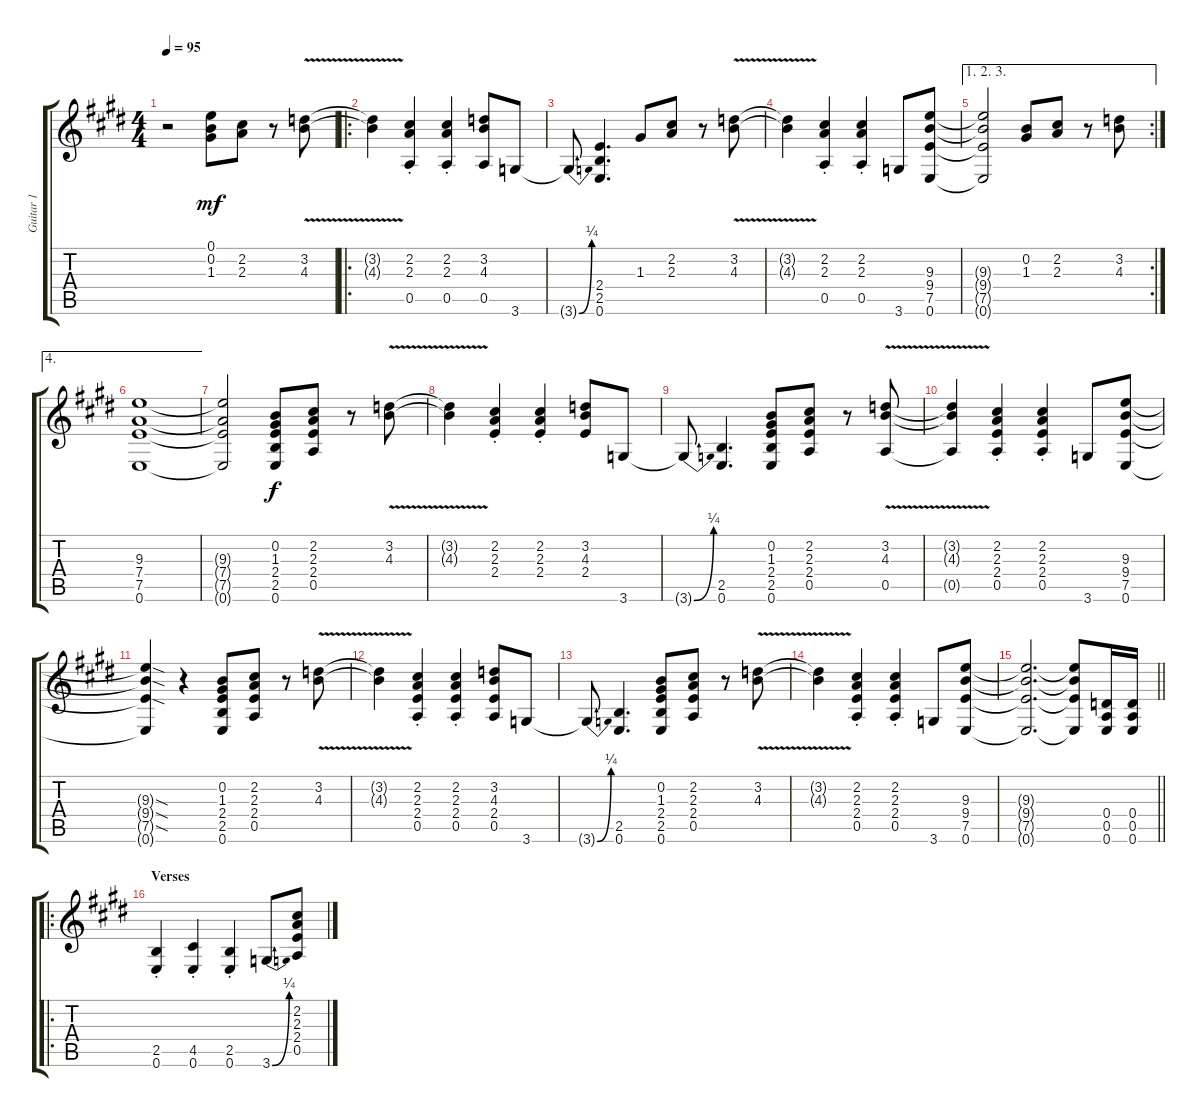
\track ("Guitar 1" "Guitar 1") {instrument distortionguitar}
\staff {score tabs}
\tuning (E4 B3 G3 D3 A2 E2) {hide}
\ts (4 4)
\tempo 95
\clef g2
\ks e
r.2{dy mf instrument distortionguitar} (0.1 0.2 1.3).8 (2.2 2.3).8 r.8 (3.2{v} 4.3{v}).8 |
\ro
\ks c#minor
(3.2{v t} 4.3{v t}).4 (2.2{st} 2.3{st} 0.5{st}).4 (2.2{st} 2.3{st} 0.5{st}).4 (3.2 4.3 0.5).8 3.6.8 |
3.6{be (bend 0 0 60 1) t}.8 (2.4 2.5 0.6).4{d} 1.3.8 (2.2 2.3).8 r.8 (3.2{v} 4.3{v}).8 |
(3.2{v t} 4.3{v t}).4 (2.2{st} 2.3{st} 0.5{st}).4 (2.2{st} 2.3{st} 0.5{st}).4 3.6.8 (9.3 9.4 7.5 0.6).8 |
\ae (1 2 3)
\rc 2
(9.3{t} 9.4{t} 7.5{t} 0.6{t}).2 (0.2 1.3).8 (2.2 2.3).8 r.8 (3.2 4.3).8 |
\ae 4
(9.3 7.4 7.5 0.6).1 |
(9.3{t} 7.4{t} 7.5{t} 0.6{t}).2 (0.2 1.3 2.4 2.5 0.6).8{dy f} (2.2 2.3 2.4 0.5).8 r.8 (3.2{v} 4.3{v}).8 |
(3.2{v t} 4.3{v t}).4 (2.2{st} 2.3{st} 2.4{st}).4 (2.2{st} 2.3{st} 2.4{st}).4 (3.2 4.3 2.4).8 3.6.8 |
3.6{be (bend 0 0 60 1) t}.8 (2.5 0.6).4{d} (0.2 1.3 2.4 2.5 0.6).8 (2.2 2.3 2.4 0.5).8 r.8 (3.2{v} 4.3{v} 0.5{v}).8 |
(3.2{v t} 4.3{v t} 0.5{v t}).4 (2.2{st} 2.3{st} 2.4{st} 0.5{st}).4 (2.2{st} 2.3{st} 2.4{st} 0.5{st}).4 3.6.8 (9.3 9.4 7.5 0.6).8 |
(9.3{sod t} 9.4{sod t} 7.5{sod t} 0.6{t}).4 r.4 (0.2 1.3 2.4 2.5 0.6).8 (2.2 2.3 2.4 0.5).8 r.8 (3.2{v} 4.3{v}).8 |
(3.2{v t} 4.3{v t}).4 (2.2{st} 2.3{st} 2.4{st} 0.5{st}).4 (2.2{st} 2.3{st} 2.4{st} 0.5{st}).4 (3.2 4.3 2.4 0.5).8 3.6.8 |
3.6{be (bend 0 0 60 1) t}.8 (2.5 0.6).4{d} (0.2 1.3 2.4 2.5 0.6).8 (2.2 2.3 2.4 0.5).8 r.8 (3.2{v} 4.3{v}).8 |
(3.2{v t} 4.3{v t}).4 (2.2{st} 2.3{st} 2.4{st} 0.5{st}).4 (2.2{st} 2.3{st} 2.4{st} 0.5{st}).4 3.6.8 (9.3 9.4 7.5 0.6).8 |
\barLineRight lightlight
(9.3{t} 9.4{t} 7.5{t} 0.6{t}).2{d} (9.3{t} 9.4{t} 7.5{t} 0.6{t}).8 (0.4 0.5 0.6).16 (0.4 0.5 0.6).16 |
\ro
\section ("" "Verses")
(2.5{st} 0.6{st}).4 (4.5{st} 0.6{st}).4 (2.5{st} 0.6{st}).4 3.6{be (bend 0 0 60 1)}.8 (2.2 2.3 2.4 0.5).8
